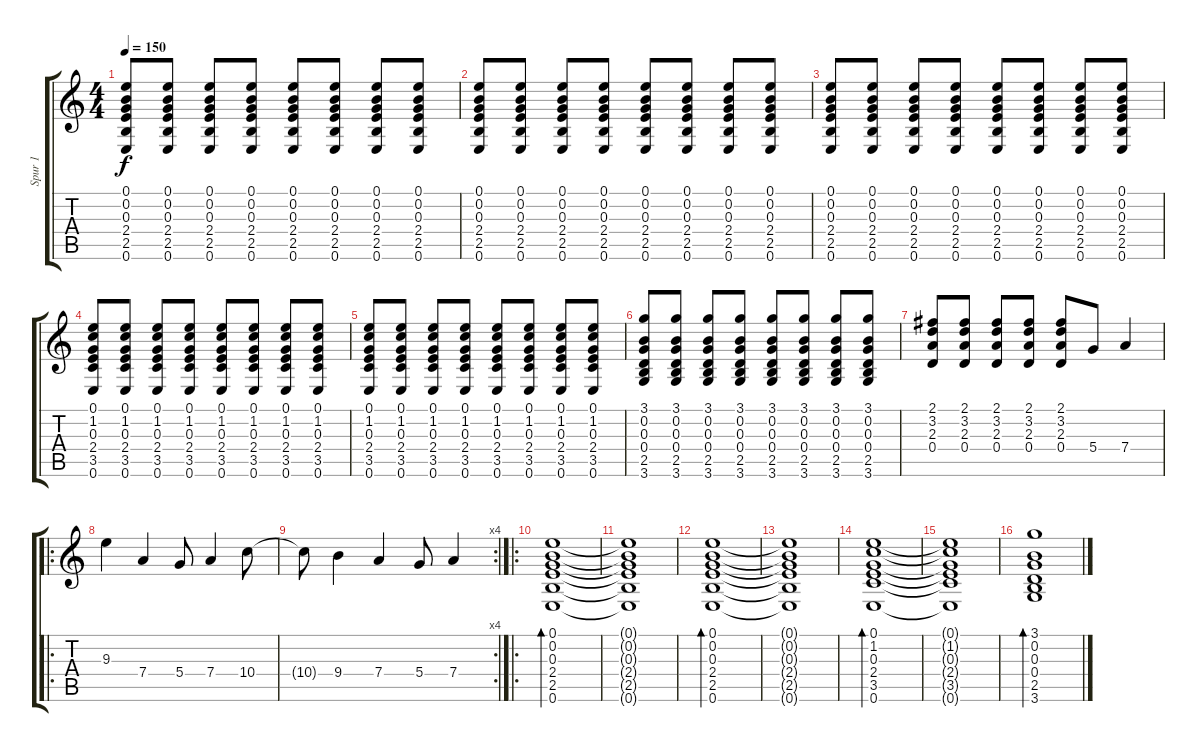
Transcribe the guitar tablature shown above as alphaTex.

\track ("Spur 1" "Spur 1") {instrument acousticguitarnylon}
\staff {score tabs}
\tuning (E4 B3 G3 D3 A2 E2) {hide}
\ts (4 4)
\tempo 150
\clef g2
\ks c
(0.1 0.2 0.3 2.4 2.5 0.6).8{dy f} (0.1 0.2 0.3 2.4 2.5 0.6).8 (0.1 0.2 0.3 2.4 2.5 0.6).8 (0.1 0.2 0.3 2.4 2.5 0.6).8 (0.1 0.2 0.3 2.4 2.5 0.6).8 (0.1 0.2 0.3 2.4 2.5 0.6).8 (0.1 0.2 0.3 2.4 2.5 0.6).8 (0.1 0.2 0.3 2.4 2.5 0.6).8 |
(0.1 0.2 0.3 2.4 2.5 0.6).8 (0.1 0.2 0.3 2.4 2.5 0.6).8 (0.1 0.2 0.3 2.4 2.5 0.6).8 (0.1 0.2 0.3 2.4 2.5 0.6).8 (0.1 0.2 0.3 2.4 2.5 0.6).8 (0.1 0.2 0.3 2.4 2.5 0.6).8 (0.1 0.2 0.3 2.4 2.5 0.6).8 (0.1 0.2 0.3 2.4 2.5 0.6).8 |
(0.1 0.2 0.3 2.4 2.5 0.6).8 (0.1 0.2 0.3 2.4 2.5 0.6).8 (0.1 0.2 0.3 2.4 2.5 0.6).8 (0.1 0.2 0.3 2.4 2.5 0.6).8 (0.1 0.2 0.3 2.4 2.5 0.6).8 (0.1 0.2 0.3 2.4 2.5 0.6).8 (0.1 0.2 0.3 2.4 2.5 0.6).8 (0.1 0.2 0.3 2.4 2.5 0.6).8 |
(0.1 1.2 0.3 2.4 3.5 0.6).8 (0.1 1.2 0.3 2.4 3.5 0.6).8 (0.1 1.2 0.3 2.4 3.5 0.6).8 (0.1 1.2 0.3 2.4 3.5 0.6).8 (0.1 1.2 0.3 2.4 3.5 0.6).8 (0.1 1.2 0.3 2.4 3.5 0.6).8 (0.1 1.2 0.3 2.4 3.5 0.6).8 (0.1 1.2 0.3 2.4 3.5 0.6).8 |
(0.1 1.2 0.3 2.4 3.5 0.6).8 (0.1 1.2 0.3 2.4 3.5 0.6).8 (0.1 1.2 0.3 2.4 3.5 0.6).8 (0.1 1.2 0.3 2.4 3.5 0.6).8 (0.1 1.2 0.3 2.4 3.5 0.6).8 (0.1 1.2 0.3 2.4 3.5 0.6).8 (0.1 1.2 0.3 2.4 3.5 0.6).8 (0.1 1.2 0.3 2.4 3.5 0.6).8 |
(3.1 0.2 0.3 0.4 2.5 3.6).8 (3.1 0.2 0.3 0.4 2.5 3.6).8 (3.1 0.2 0.3 0.4 2.5 3.6).8 (3.1 0.2 0.3 0.4 2.5 3.6).8 (3.1 0.2 0.3 0.4 2.5 3.6).8 (3.1 0.2 0.3 0.4 2.5 3.6).8 (3.1 0.2 0.3 0.4 2.5 3.6).8 (3.1 0.2 0.3 0.4 2.5 3.6).8 |
(2.1 3.2 2.3 0.4).8 (2.1 3.2 2.3 0.4).8 (2.1 3.2 2.3 0.4).8 (2.1 3.2 2.3 0.4).8 (2.1 3.2 2.3 0.4).8 5.4.8 7.4.4 |
\ro
9.3.4 7.4.4 5.4.8 7.4.4 10.4.8 |
\rc 4
10.4{t}.8 9.4.4 7.4.4 5.4.8 7.4.4 |
\ro
(0.1 0.2 0.3 2.4 2.5 0.6).1{bd 60} |
(0.1{t} 0.2{t} 0.3{t} 2.4{t} 2.5{t} 0.6{t}).1 |
(0.1 0.2 0.3 2.4 2.5 0.6).1{bd 60} |
(0.1{t} 0.2{t} 0.3{t} 2.4{t} 2.5{t} 0.6{t}).1 |
(0.1 1.2 0.3 2.4 3.5 0.6).1{bd 60} |
(0.1{t} 1.2{t} 0.3{t} 2.4{t} 3.5{t} 0.6{t}).1 |
(3.1 0.2 0.3 0.4 2.5 3.6).1{bd 60}
